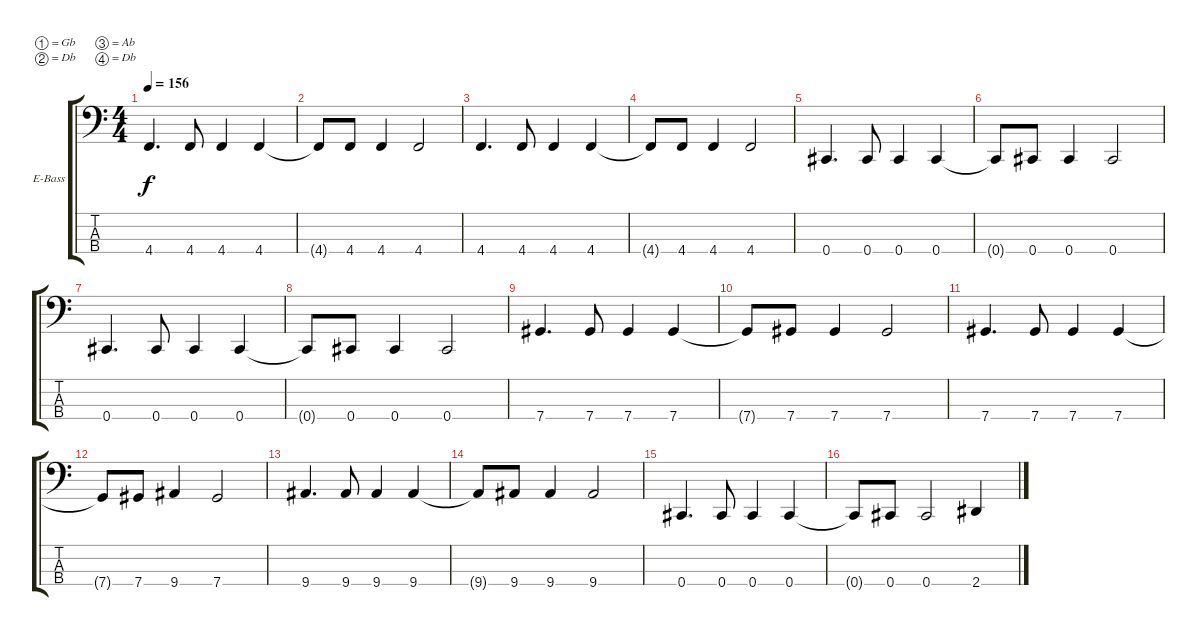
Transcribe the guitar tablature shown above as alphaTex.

\defaultSystemsLayout 4
\bracketExtendMode groupsimilarinstruments
\firstSystemTrackNameOrientation horizontal
\otherSystemsTrackNameOrientation horizontal
\track ("Andrey Bahnew" "E-Bass") {instrument electricbassfinger}
\staff {score tabs}
\tuning (Gb2 Db2 Ab1 Db1)
\ts (4 4)
\tempo 156
\clef f4
\scale
0.333333
\ks c
4.4.4{d dy f} 4.4.8 4.4.4 4.4.4 |
\scale
0.333333 4.4{t}.8 4.4.8 4.4.4 4.4.2 |
\scale
0.333333 4.4.4{d} 4.4.8 4.4.4 4.4.4 |
\scale
0.333333 4.4{t}.8 4.4.8 4.4.4 4.4.2 |
\scale
0.333333 0.4.4{d} 0.4.8 0.4.4 0.4.4 |
\scale
0.333333 0.4{t}.8 0.4.8 0.4.4 0.4.2 |
\scale
0.333333 0.4.4{d} 0.4.8 0.4.4 0.4.4 |
\scale
0.333333 0.4{t}.8 0.4.8 0.4.4 0.4.2 |
\scale
0.333333 7.4.4{d} 7.4.8 7.4.4 7.4.4 |
\scale
0.333333 7.4{t}.8 7.4.8 7.4.4 7.4.2 |
\scale
0.333333 7.4.4{d} 7.4.8 7.4.4 7.4.4 |
\scale
0.333333 7.4{t}.8 7.4.8 9.4.4 7.4.2 |
\scale
0.333333 9.4.4{d} 9.4.8 9.4.4 9.4.4 |
\scale
0.333333 9.4{t}.8 9.4.8 9.4.4 9.4.2 |
\scale
0.333333 0.4.4{d} 0.4.8 0.4.4 0.4.4 |
\scale
0.333333 0.4{t}.8 0.4.8 0.4.2 2.4.4
